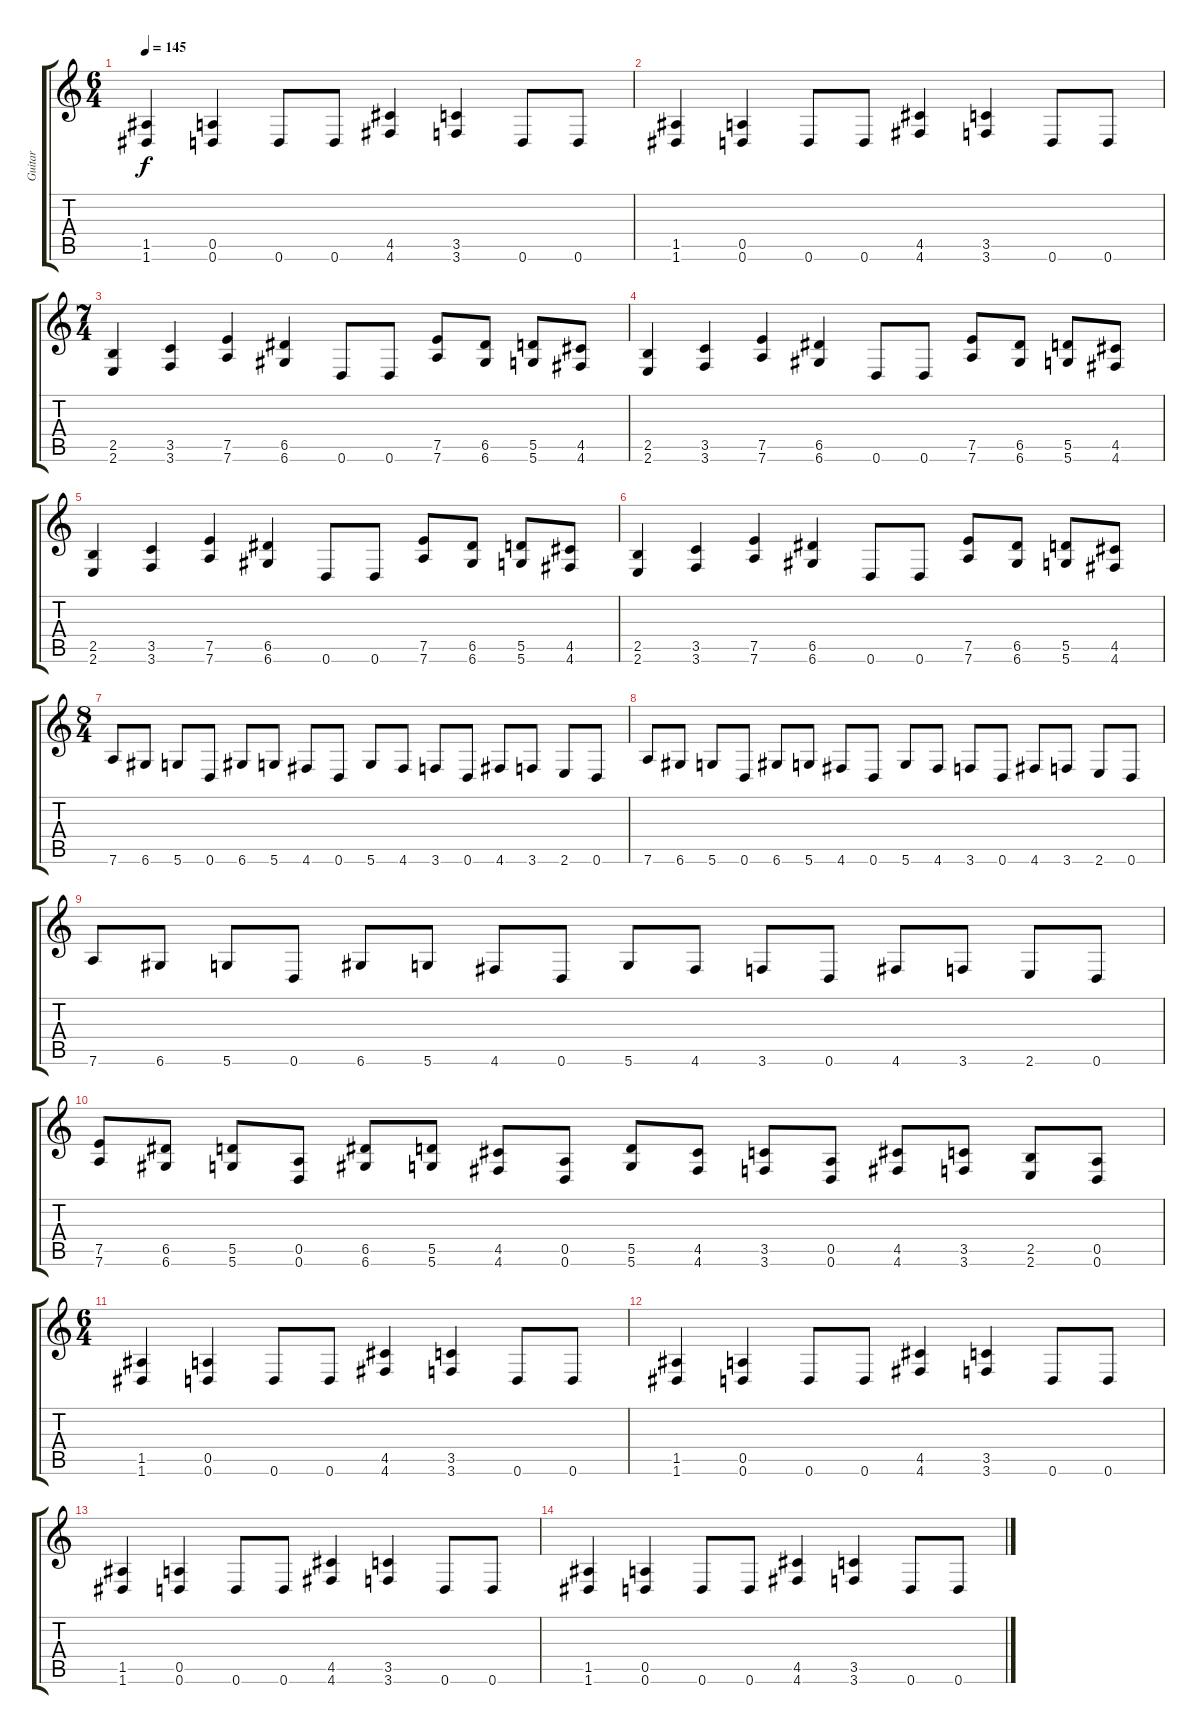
\track ("Guitar" "Guitar") {instrument distortionguitar}
\staff {score tabs}
\tuning (E4 B3 G3 D3 A2 D2) {hide}
\ts (6 4)
\tempo 145
\clef g2
\ks c
(1.5 1.6).4{dy f} (0.5 0.6).4 0.6.8 0.6.8 (4.5 4.6).4 (3.5 3.6).4 0.6.8 0.6.8 |
(1.5 1.6).4 (0.5 0.6).4 0.6.8 0.6.8 (4.5 4.6).4 (3.5 3.6).4 0.6.8 0.6.8 |
\ts (7 4)
(2.5 2.6).4 (3.5 3.6).4 (7.5 7.6).4 (6.5 6.6).4 0.6.8 0.6.8 (7.5 7.6).8 (6.5 6.6).8 (5.5 5.6).8 (4.5 4.6).8 |
(2.5 2.6).4 (3.5 3.6).4 (7.5 7.6).4 (6.5 6.6).4 0.6.8 0.6.8 (7.5 7.6).8 (6.5 6.6).8 (5.5 5.6).8 (4.5 4.6).8 |
(2.5 2.6).4 (3.5 3.6).4 (7.5 7.6).4 (6.5 6.6).4 0.6.8 0.6.8 (7.5 7.6).8 (6.5 6.6).8 (5.5 5.6).8 (4.5 4.6).8 |
(2.5 2.6).4 (3.5 3.6).4 (7.5 7.6).4 (6.5 6.6).4 0.6.8 0.6.8 (7.5 7.6).8 (6.5 6.6).8 (5.5 5.6).8 (4.5 4.6).8 |
\ts (8 4)
7.6.8 6.6.8 5.6.8 0.6.8 6.6.8 5.6.8 4.6.8 0.6.8 5.6.8 4.6.8 3.6.8 0.6.8 4.6.8 3.6.8 2.6.8 0.6.8 |
7.6.8 6.6.8 5.6.8 0.6.8 6.6.8 5.6.8 4.6.8 0.6.8 5.6.8 4.6.8 3.6.8 0.6.8 4.6.8 3.6.8 2.6.8 0.6.8 |
7.6.8 6.6.8 5.6.8 0.6.8 6.6.8 5.6.8 4.6.8 0.6.8 5.6.8 4.6.8 3.6.8 0.6.8 4.6.8 3.6.8 2.6.8 0.6.8 |
(7.5 7.6).8 (6.5 6.6).8 (5.5 5.6).8 (0.5 0.6).8 (6.5 6.6).8 (5.5 5.6).8 (4.5 4.6).8 (0.5 0.6).8 (5.5 5.6).8 (4.5 4.6).8 (3.5 3.6).8 (0.5 0.6).8 (4.5 4.6).8 (3.5 3.6).8 (2.5 2.6).8 (0.5 0.6).8 |
\ts (6 4)
(1.5 1.6).4 (0.5 0.6).4 0.6.8 0.6.8 (4.5 4.6).4 (3.5 3.6).4 0.6.8 0.6.8 |
(1.5 1.6).4 (0.5 0.6).4 0.6.8 0.6.8 (4.5 4.6).4 (3.5 3.6).4 0.6.8 0.6.8 |
(1.5 1.6).4 (0.5 0.6).4 0.6.8 0.6.8 (4.5 4.6).4 (3.5 3.6).4 0.6.8 0.6.8 |
(1.5 1.6).4 (0.5 0.6).4 0.6.8 0.6.8 (4.5 4.6).4 (3.5 3.6).4 0.6.8 0.6.8
